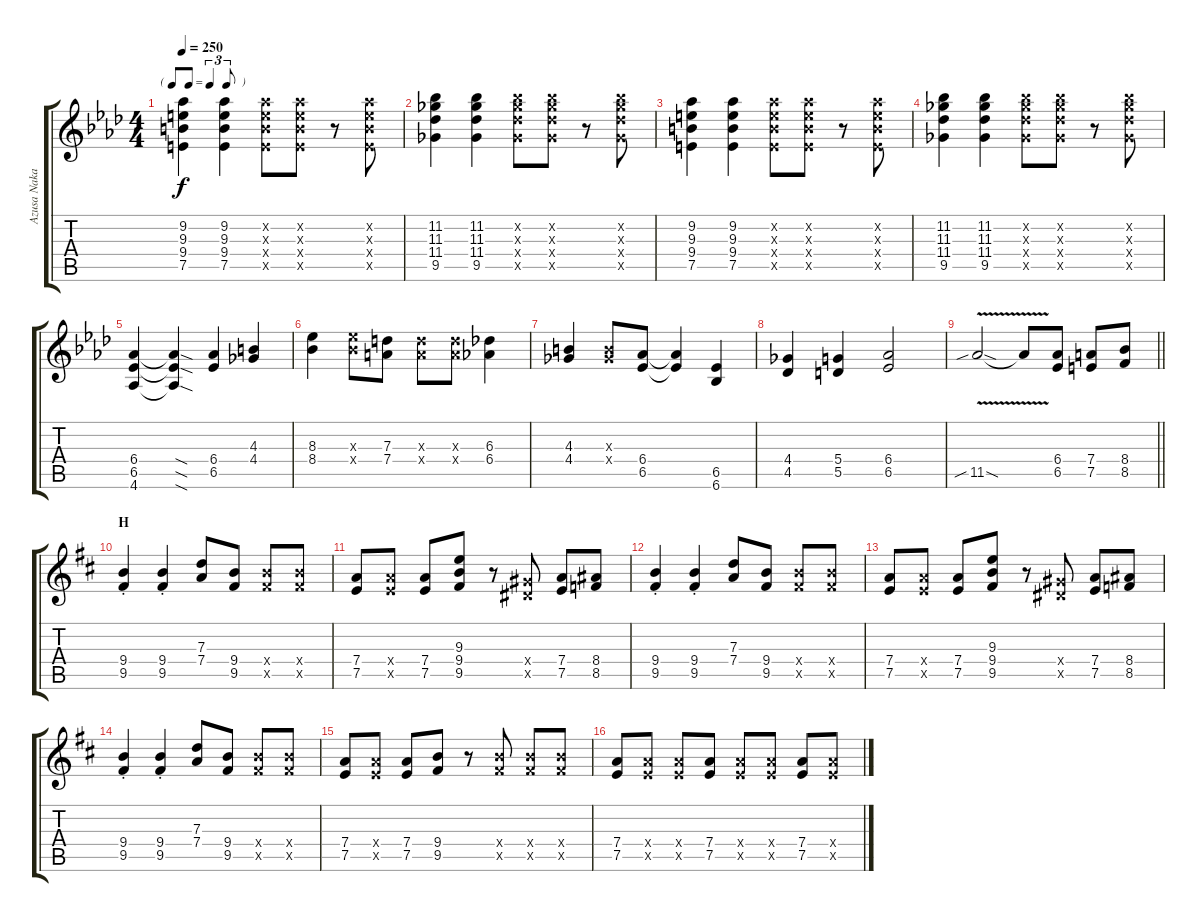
\track ("Azusa Nakano" "Azusa Naka") {instrument overdrivenguitar}
\staff {score tabs}
\tuning (E4 B3 G3 D3 A2 E2) {hide}
\ts (4 4)
\tf triplet8th
\tempo 250
\clef g2
\ks ab
(9.2 9.3 9.4 7.5).4{dy f} (9.2 9.3 9.4 7.5).4 (9.2{x} 9.3{x} 9.4{x} 7.5{x}).8 (9.2{x} 9.3{x} 9.4{x} 7.5{x}).8 r.8 (9.2{x} 9.3{x} 9.4{x} 7.5{x}).8 |
(11.2 11.3 11.4 9.5).4 (11.2 11.3 11.4 9.5).4 (11.2{x} 11.3{x} 11.4{x} 9.5{x}).8 (11.2{x} 11.3{x} 11.4{x} 9.5{x}).8 r.8 (11.2{x} 11.3{x} 11.4{x} 9.5{x}).8 |
(9.2 9.3 9.4 7.5).4 (9.2 9.3 9.4 7.5).4 (9.2{x} 9.3{x} 9.4{x} 7.5{x}).8 (9.2{x} 9.3{x} 9.4{x} 7.5{x}).8 r.8 (9.2{x} 9.3{x} 9.4{x} 7.5{x}).8 |
(11.2 11.3 11.4 9.5).4 (11.2 11.3 11.4 9.5).4 (11.2{x} 11.3{x} 11.4{x} 9.5{x}).8 (11.2{x} 11.3{x} 11.4{x} 9.5{x}).8 r.8 (11.2{x} 11.3{x} 11.4{x} 9.5{x}).8 |
(6.4 6.5 4.6).4 (6.4{sod t} 6.5{sod t} 4.6{sod t}).4 (6.4 6.5).4 (4.3 4.4).4 |
(8.3 8.4).4 (8.3{x} 8.4{x}).8 (7.3 7.4).8 (7.3{x} 7.4{x}).8 (7.3{x} 7.4{x}).8 (6.3 6.4).4 |
(4.3 4.4).4 (4.3{x} 4.4{x}).8 (6.4 6.5).8 (6.4{t} 6.5{t}).4 (6.5 6.6).4 |
(4.4 4.5).4 (5.4 5.5).4 (6.4 6.5).2 |
\barLineRight lightlight
11.5{v sib sod}.2 11.5{t}.8 (6.4 6.5).8 (7.4 7.5).8 (8.4 8.5).8 |
\section ("" "H")
\ks d
(9.4{st} 9.5{st}).4 (9.4{st} 9.5{st}).4 (7.3 7.4).8 (9.4 9.5).8 (9.4{x} 9.5{x}).8 (9.4{x} 9.5{x}).8 |
(7.4 7.5).8 (7.4{x} 7.5{x}).8 (7.4 7.5).8 (9.3 9.4 9.5).8 r.8 (6.4{x} 6.5{x}).8 (7.4 7.5).8 (8.4 8.5).8 |
(9.4{st} 9.5{st}).4 (9.4{st} 9.5{st}).4 (7.3 7.4).8 (9.4 9.5).8 (9.4{x} 9.5{x}).8 (9.4{x} 9.5{x}).8 |
(7.4 7.5).8 (7.4{x} 7.5{x}).8 (7.4 7.5).8 (9.3 9.4 9.5).8 r.8 (6.4{x} 6.5{x}).8 (7.4 7.5).8 (8.4 8.5).8 |
(9.4{st} 9.5{st}).4 (9.4{st} 9.5{st}).4 (7.3 7.4).8 (9.4 9.5).8 (9.4{x} 9.5{x}).8 (9.4{x} 9.5{x}).8 |
(7.4 7.5).8 (7.4{x} 7.5{x}).8 (7.4 7.5).8 (9.4 9.5).8 r.8 (9.4{x} 9.5{x}).8 (9.4{x} 9.5{x}).8 (9.4{x} 9.5{x}).8 |
(7.4 7.5).8 (7.4{x} 7.5{x}).8 (7.4{x} 7.5{x}).8 (7.4 7.5).8 (7.4{x} 7.5{x}).8 (7.4{x} 7.5{x}).8 (7.4 7.5).8 (7.4{x} 7.5{x}).8
